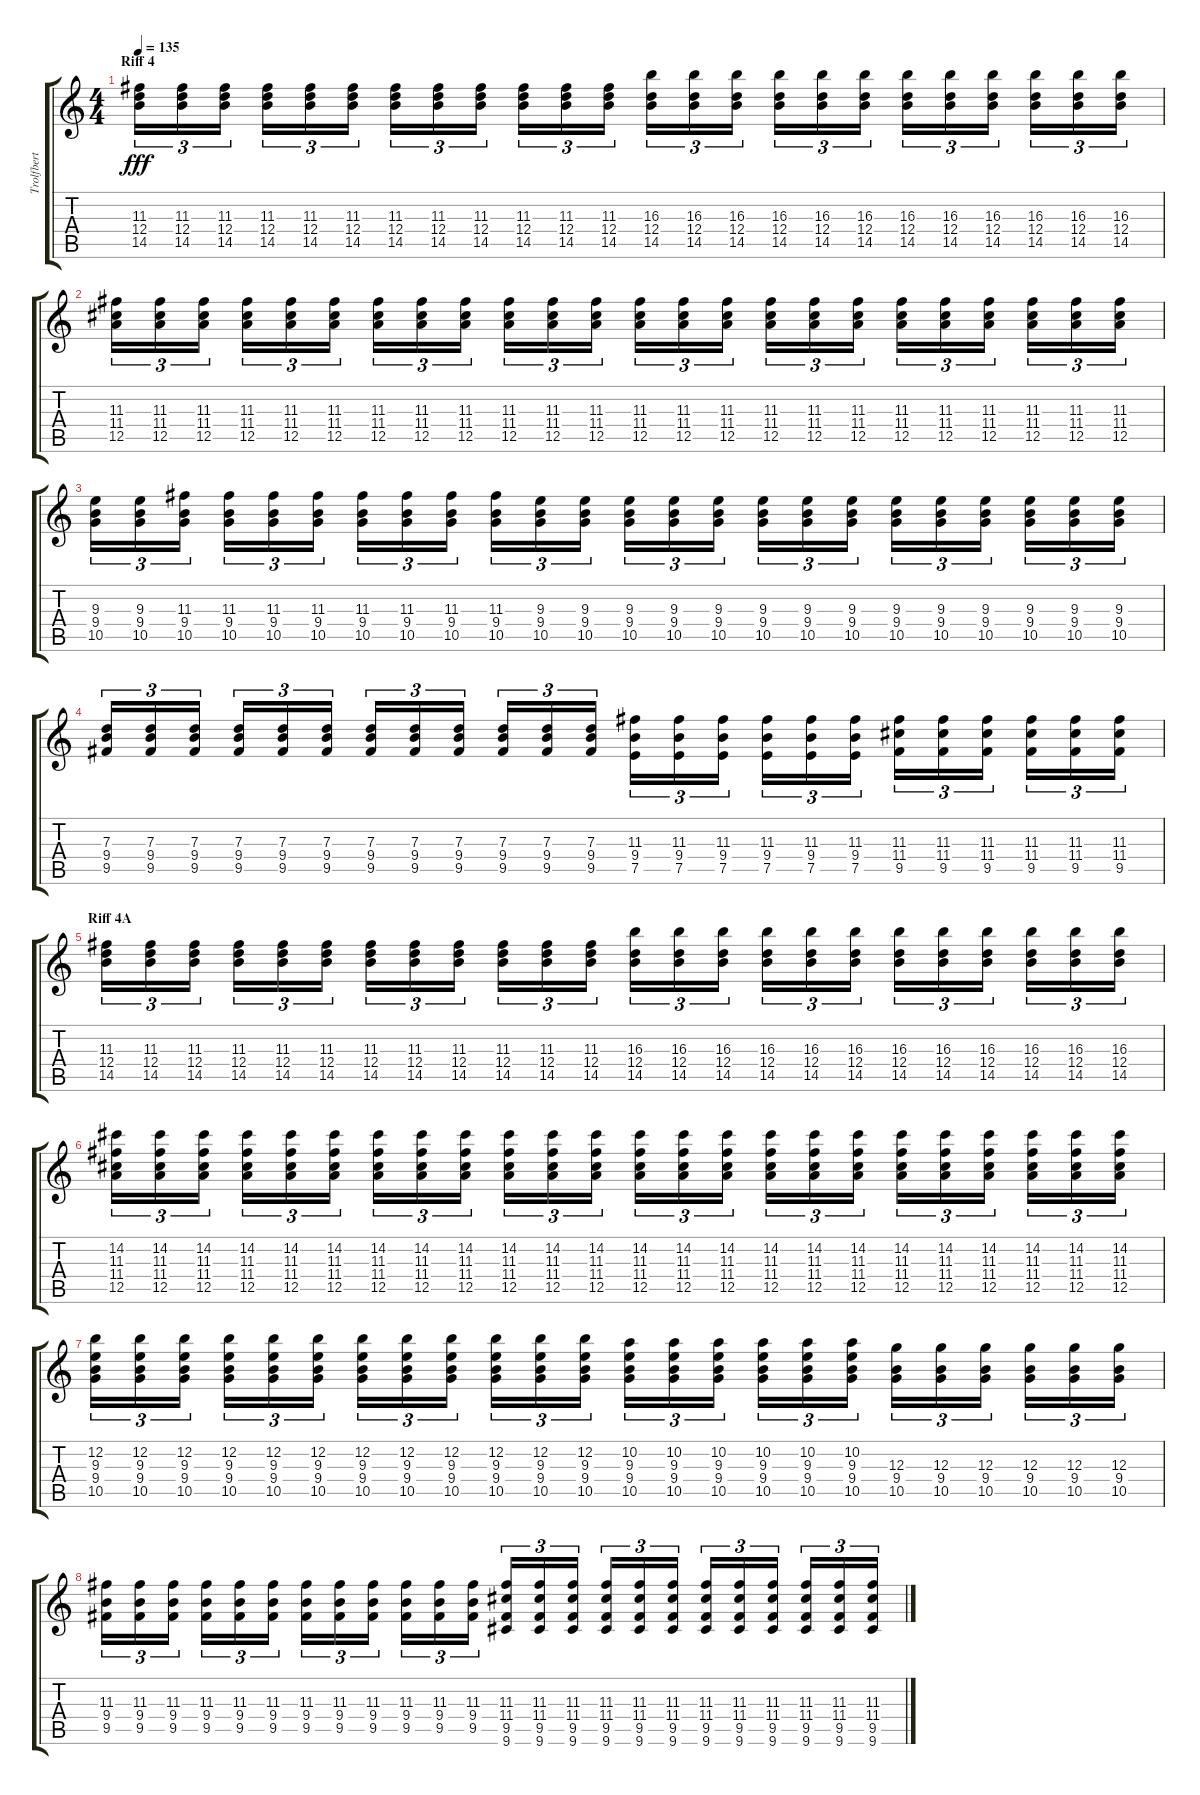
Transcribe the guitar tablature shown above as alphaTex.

\track ("Trolfbert Guitar 1" "Trolfbert ") {instrument distortionguitar}
\staff {score tabs}
\tuning (E4 B3 G3 D3 A2 E2) {hide}
\ts (4 4)
\section ("" "Riff 4")
\tempo 135
\clef g2
\ks c
(11.3 12.4 14.5).16{tu (3 2) dy fff} (11.3 12.4 14.5).16{tu (3 2)} (11.3 12.4 14.5).16{tu (3 2)} (11.3 12.4 14.5).16{tu (3 2)} (11.3 12.4 14.5).16{tu (3 2)} (11.3 12.4 14.5).16{tu (3 2)} (11.3 12.4 14.5).16{tu (3 2)} (11.3 12.4 14.5).16{tu (3 2)} (11.3 12.4 14.5).16{tu (3 2)} (11.3 12.4 14.5).16{tu (3 2)} (11.3 12.4 14.5).16{tu (3 2)} (11.3 12.4 14.5).16{tu (3 2)} (16.3 12.4 14.5).16{tu (3 2)} (16.3 12.4 14.5).16{tu (3 2)} (16.3 12.4 14.5).16{tu (3 2)} (16.3 12.4 14.5).16{tu (3 2)} (16.3 12.4 14.5).16{tu (3 2)} (16.3 12.4 14.5).16{tu (3 2)} (16.3 12.4 14.5).16{tu (3 2)} (16.3 12.4 14.5).16{tu (3 2)} (16.3 12.4 14.5).16{tu (3 2)} (16.3 12.4 14.5).16{tu (3 2)} (16.3 12.4 14.5).16{tu (3 2)} (16.3 12.4 14.5).16{tu (3 2)} |
(11.3 11.4 12.5).16{tu (3 2)} (11.3 11.4 12.5).16{tu (3 2)} (11.3 11.4 12.5).16{tu (3 2)} (11.3 11.4 12.5).16{tu (3 2)} (11.3 11.4 12.5).16{tu (3 2)} (11.3 11.4 12.5).16{tu (3 2)} (11.3 11.4 12.5).16{tu (3 2)} (11.3 11.4 12.5).16{tu (3 2)} (11.3 11.4 12.5).16{tu (3 2)} (11.3 11.4 12.5).16{tu (3 2)} (11.3 11.4 12.5).16{tu (3 2)} (11.3 11.4 12.5).16{tu (3 2)} (11.3 11.4 12.5).16{tu (3 2)} (11.3 11.4 12.5).16{tu (3 2)} (11.3 11.4 12.5).16{tu (3 2)} (11.3 11.4 12.5).16{tu (3 2)} (11.3 11.4 12.5).16{tu (3 2)} (11.3 11.4 12.5).16{tu (3 2)} (11.3 11.4 12.5).16{tu (3 2)} (11.3 11.4 12.5).16{tu (3 2)} (11.3 11.4 12.5).16{tu (3 2)} (11.3 11.4 12.5).16{tu (3 2)} (11.3 11.4 12.5).16{tu (3 2)} (11.3 11.4 12.5).16{tu (3 2)} |
(9.3 9.4 10.5).16{tu (3 2)} (9.3 9.4 10.5).16{tu (3 2)} (11.3 9.4 10.5).16{tu (3 2)} (11.3 9.4 10.5).16{tu (3 2)} (11.3 9.4 10.5).16{tu (3 2)} (11.3 9.4 10.5).16{tu (3 2)} (11.3 9.4 10.5).16{tu (3 2)} (11.3 9.4 10.5).16{tu (3 2)} (11.3 9.4 10.5).16{tu (3 2)} (11.3 9.4 10.5).16{tu (3 2)} (9.3 9.4 10.5).16{tu (3 2)} (9.3 9.4 10.5).16{tu (3 2)} (9.3 9.4 10.5).16{tu (3 2)} (9.3 9.4 10.5).16{tu (3 2)} (9.3 9.4 10.5).16{tu (3 2)} (9.3 9.4 10.5).16{tu (3 2)} (9.3 9.4 10.5).16{tu (3 2)} (9.3 9.4 10.5).16{tu (3 2)} (9.3 9.4 10.5).16{tu (3 2)} (9.3 9.4 10.5).16{tu (3 2)} (9.3 9.4 10.5).16{tu (3 2)} (9.3 9.4 10.5).16{tu (3 2)} (9.3 9.4 10.5).16{tu (3 2)} (9.3 9.4 10.5).16{tu (3 2)} |
(7.3 9.4 9.5).16{tu (3 2)} (7.3 9.4 9.5).16{tu (3 2)} (7.3 9.4 9.5).16{tu (3 2)} (7.3 9.4 9.5).16{tu (3 2)} (7.3 9.4 9.5).16{tu (3 2)} (7.3 9.4 9.5).16{tu (3 2)} (7.3 9.4 9.5).16{tu (3 2)} (7.3 9.4 9.5).16{tu (3 2)} (7.3 9.4 9.5).16{tu (3 2)} (7.3 9.4 9.5).16{tu (3 2)} (7.3 9.4 9.5).16{tu (3 2)} (7.3 9.4 9.5).16{tu (3 2)} (11.3 9.4 7.5).16{tu (3 2)} (11.3 9.4 7.5).16{tu (3 2)} (11.3 9.4 7.5).16{tu (3 2)} (11.3 9.4 7.5).16{tu (3 2)} (11.3 9.4 7.5).16{tu (3 2)} (11.3 9.4 7.5).16{tu (3 2)} (11.3 11.4 9.5).16{tu (3 2)} (11.3 11.4 9.5).16{tu (3 2)} (11.3 11.4 9.5).16{tu (3 2)} (11.3 11.4 9.5).16{tu (3 2)} (11.3 11.4 9.5).16{tu (3 2)} (11.3 11.4 9.5).16{tu (3 2)} |
\section ("" "Riff 4A")
(11.3 12.4 14.5).16{tu (3 2)} (11.3 12.4 14.5).16{tu (3 2)} (11.3 12.4 14.5).16{tu (3 2)} (11.3 12.4 14.5).16{tu (3 2)} (11.3 12.4 14.5).16{tu (3 2)} (11.3 12.4 14.5).16{tu (3 2)} (11.3 12.4 14.5).16{tu (3 2)} (11.3 12.4 14.5).16{tu (3 2)} (11.3 12.4 14.5).16{tu (3 2)} (11.3 12.4 14.5).16{tu (3 2)} (11.3 12.4 14.5).16{tu (3 2)} (11.3 12.4 14.5).16{tu (3 2)} (16.3 12.4 14.5).16{tu (3 2)} (16.3 12.4 14.5).16{tu (3 2)} (16.3 12.4 14.5).16{tu (3 2)} (16.3 12.4 14.5).16{tu (3 2)} (16.3 12.4 14.5).16{tu (3 2)} (16.3 12.4 14.5).16{tu (3 2)} (16.3 12.4 14.5).16{tu (3 2)} (16.3 12.4 14.5).16{tu (3 2)} (16.3 12.4 14.5).16{tu (3 2)} (16.3 12.4 14.5).16{tu (3 2)} (16.3 12.4 14.5).16{tu (3 2)} (16.3 12.4 14.5).16{tu (3 2)} |
(14.2 11.3 11.4 12.5).16{tu (3 2)} (14.2 11.3 11.4 12.5).16{tu (3 2)} (14.2 11.3 11.4 12.5).16{tu (3 2)} (14.2 11.3 11.4 12.5).16{tu (3 2)} (14.2 11.3 11.4 12.5).16{tu (3 2)} (14.2 11.3 11.4 12.5).16{tu (3 2)} (14.2 11.3 11.4 12.5).16{tu (3 2)} (14.2 11.3 11.4 12.5).16{tu (3 2)} (14.2 11.3 11.4 12.5).16{tu (3 2)} (14.2 11.3 11.4 12.5).16{tu (3 2)} (14.2 11.3 11.4 12.5).16{tu (3 2)} (14.2 11.3 11.4 12.5).16{tu (3 2)} (14.2 11.3 11.4 12.5).16{tu (3 2)} (14.2 11.3 11.4 12.5).16{tu (3 2)} (14.2 11.3 11.4 12.5).16{tu (3 2)} (14.2 11.3 11.4 12.5).16{tu (3 2)} (14.2 11.3 11.4 12.5).16{tu (3 2)} (14.2 11.3 11.4 12.5).16{tu (3 2)} (14.2 11.3 11.4 12.5).16{tu (3 2)} (14.2 11.3 11.4 12.5).16{tu (3 2)} (14.2 11.3 11.4 12.5).16{tu (3 2)} (14.2 11.3 11.4 12.5).16{tu (3 2)} (14.2 11.3 11.4 12.5).16{tu (3 2)} (14.2 11.3 11.4 12.5).16{tu (3 2)} |
(12.2 9.3 9.4 10.5).16{tu (3 2)} (12.2 9.3 9.4 10.5).16{tu (3 2)} (12.2 9.3 9.4 10.5).16{tu (3 2)} (12.2 9.3 9.4 10.5).16{tu (3 2)} (12.2 9.3 9.4 10.5).16{tu (3 2)} (12.2 9.3 9.4 10.5).16{tu (3 2)} (12.2 9.3 9.4 10.5).16{tu (3 2)} (12.2 9.3 9.4 10.5).16{tu (3 2)} (12.2 9.3 9.4 10.5).16{tu (3 2)} (12.2 9.3 9.4 10.5).16{tu (3 2)} (12.2 9.3 9.4 10.5).16{tu (3 2)} (12.2 9.3 9.4 10.5).16{tu (3 2)} (10.2 9.3 9.4 10.5).16{tu (3 2)} (10.2 9.3 9.4 10.5).16{tu (3 2)} (10.2 9.3 9.4 10.5).16{tu (3 2)} (10.2 9.3 9.4 10.5).16{tu (3 2)} (10.2 9.3 9.4 10.5).16{tu (3 2)} (10.2 9.3 9.4 10.5).16{tu (3 2)} (12.3 9.4 10.5).16{tu (3 2)} (12.3 9.4 10.5).16{tu (3 2)} (12.3 9.4 10.5).16{tu (3 2)} (12.3 9.4 10.5).16{tu (3 2)} (12.3 9.4 10.5).16{tu (3 2)} (12.3 9.4 10.5).16{tu (3 2)} |
(11.3 9.4 9.5).16{tu (3 2)} (11.3 9.4 9.5).16{tu (3 2)} (11.3 9.4 9.5).16{tu (3 2)} (11.3 9.4 9.5).16{tu (3 2)} (11.3 9.4 9.5).16{tu (3 2)} (11.3 9.4 9.5).16{tu (3 2)} (11.3 9.4 9.5).16{tu (3 2)} (11.3 9.4 9.5).16{tu (3 2)} (11.3 9.4 9.5).16{tu (3 2)} (11.3 9.4 9.5).16{tu (3 2)} (11.3 9.4 9.5).16{tu (3 2)} (11.3 9.4 9.5).16{tu (3 2)} (11.3 11.4 9.5 9.6).16{tu (3 2)} (11.3 11.4 9.5 9.6).16{tu (3 2)} (11.3 11.4 9.5 9.6).16{tu (3 2)} (11.3 11.4 9.5 9.6).16{tu (3 2)} (11.3 11.4 9.5 9.6).16{tu (3 2)} (11.3 11.4 9.5 9.6).16{tu (3 2)} (11.3 11.4 9.5 9.6).16{tu (3 2)} (11.3 11.4 9.5 9.6).16{tu (3 2)} (11.3 11.4 9.5 9.6).16{tu (3 2)} (11.3 11.4 9.5 9.6).16{tu (3 2)} (11.3 11.4 9.5 9.6).16{tu (3 2)} (11.3 11.4 9.5 9.6).16{tu (3 2)}
